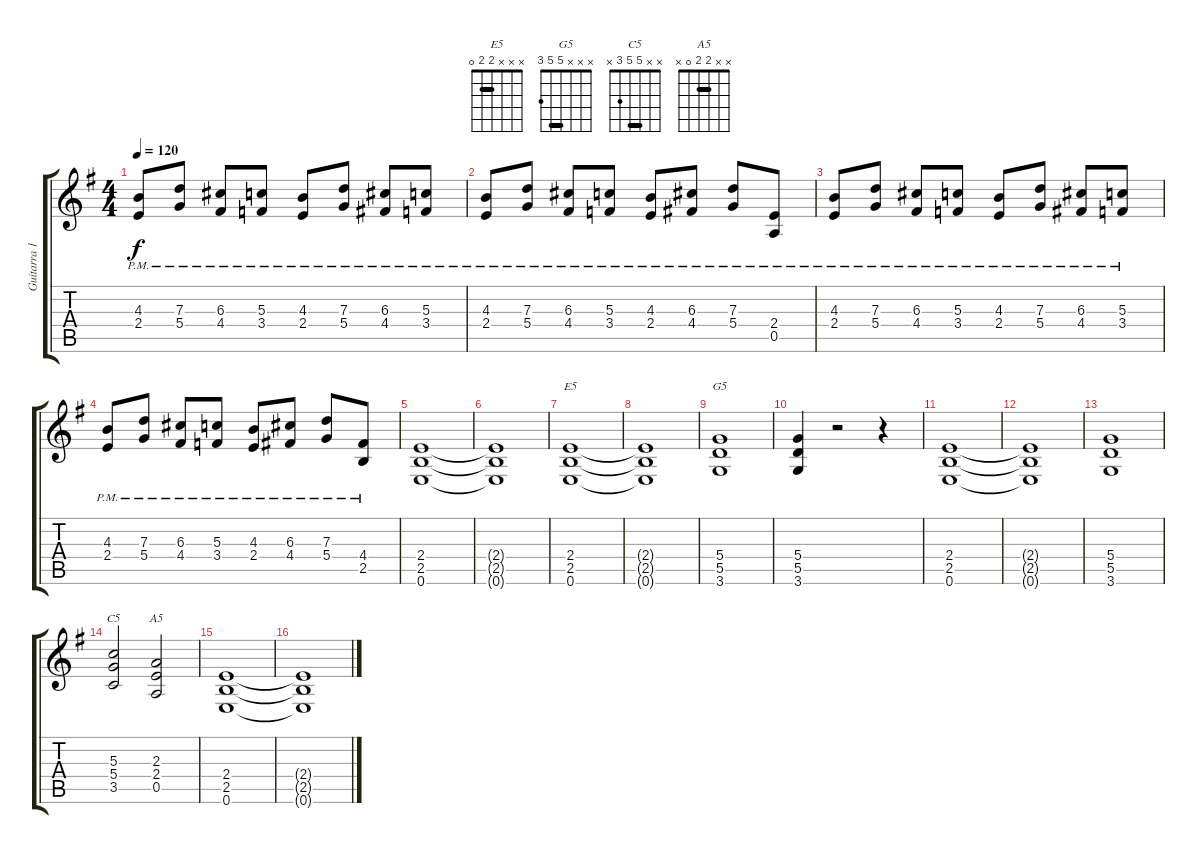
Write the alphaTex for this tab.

\track ("Guitarra 1" "Guitarra 1") {instrument overdrivenguitar}
\staff {score tabs}
\tuning (E4 B3 G3 D3 A2 E2) {hide}
\chord ("E5" x x x 2 2 0) {barre 2}
\chord ("G5" x x x 5 5 3) {barre 5}
\chord ("C5" x x 5 5 3 x) {barre 5}
\chord ("A5" x x 2 2 0 x) {barre 2}
\ts (4 4)
\tempo 120
\clef g2
\ks g
(4.3{pm} 2.4{pm}).8{dy f} (7.3{pm} 5.4{pm}).8 (6.3{pm} 4.4{pm}).8 (5.3{pm} 3.4{pm}).8 (4.3{pm} 2.4{pm}).8 (7.3{pm} 5.4{pm}).8 (6.3{pm} 4.4{pm}).8 (5.3{pm} 3.4{pm}).8 |
(4.3{pm} 2.4{pm}).8 (7.3{pm} 5.4{pm}).8 (6.3{pm} 4.4{pm}).8 (5.3{pm} 3.4{pm}).8 (4.3{pm} 2.4{pm}).8 (6.3{pm} 4.4{pm}).8 (7.3{pm} 5.4{pm}).8 (2.4{pm} 0.5{pm}).8 |
(4.3{pm} 2.4{pm}).8 (7.3{pm} 5.4{pm}).8 (6.3{pm} 4.4{pm}).8 (5.3{pm} 3.4{pm}).8 (4.3{pm} 2.4{pm}).8 (7.3{pm} 5.4{pm}).8 (6.3{pm} 4.4{pm}).8 (5.3{pm} 3.4{pm}).8 |
(4.3{pm} 2.4{pm}).8 (7.3{pm} 5.4{pm}).8 (6.3{pm} 4.4{pm}).8 (5.3{pm} 3.4{pm}).8 (4.3{pm} 2.4{pm}).8 (6.3{pm} 4.4{pm}).8 (7.3{pm} 5.4{pm}).8 (4.4{pm} 2.5{pm}).8 |
(2.4 2.5 0.6).1 |
(2.4{t} 2.5{t} 0.6{t}).1 |
(2.4 2.5 0.6).1{ch "E5"} |
(2.4{t} 2.5{t} 0.6{t}).1 |
(5.4 5.5 3.6).1{ch "G5"} |
(5.4 5.5 3.6).4 r.2 r.4 |
(2.4 2.5 0.6).1 |
(2.4{t} 2.5{t} 0.6{t}).1 |
(5.4 5.5 3.6).1 |
(5.3 5.4 3.5).2{ch "C5"} (2.3 2.4 0.5).2{ch "A5"} |
(2.4 2.5 0.6).1 |
(2.4{t} 2.5{t} 0.6{t}).1
